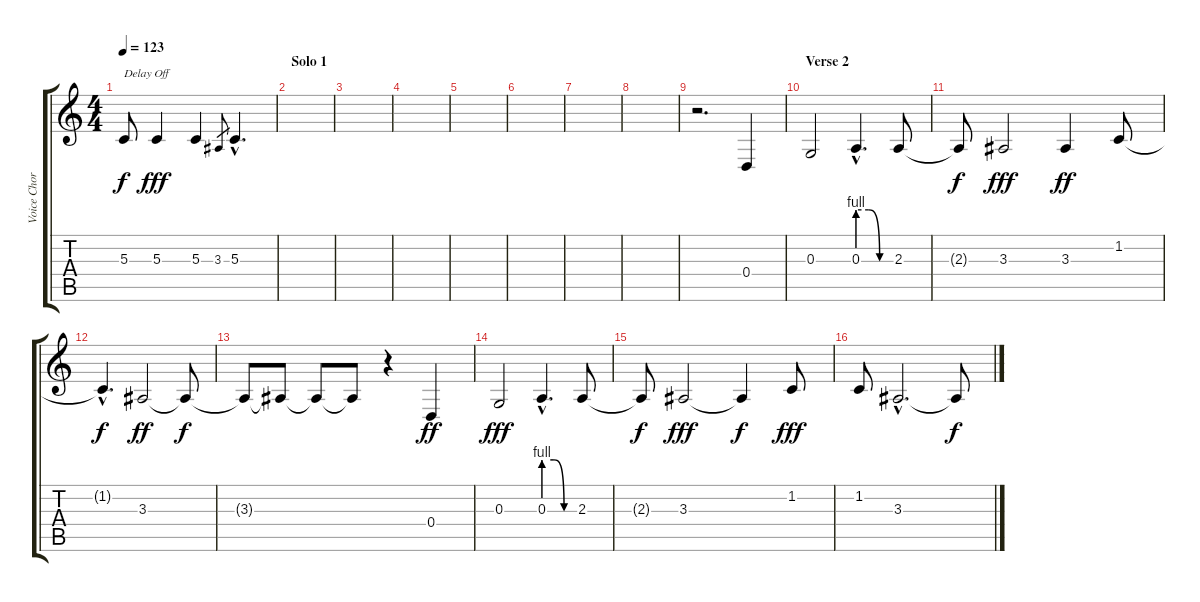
\track ("Voice Chorus Effect" "Voice Chor") {instrument frenchhorn}
\staff {score tabs}
\tuning (E4 B3 G3 D3 A2 E2) {hide}
\ts (4 4)
\tempo 123
\clef g2
\ks c
5.3{t}.8{txt "Delay Off" dy f} 5.3.4{dy fff} 5.3.4 3.3.8{gr} 5.3{hac}.4{d} |
\section ("" "Solo 1")
|
|
|
|
|
|
|
r.2{d volume 7} 0.4.4 |
\section ("" "Verse 2")
0.3.2 0.3{be (custom 0 4 20 4 40 0 60 0) hac}.4{d} 2.3.8 |
2.3{t}.8{dy f} 3.3.2{dy fff} 3.3.4{dy ff} 1.2.8 |
1.2{hac t}.4{d dy f} 3.3.2{dy ff} 3.3{t}.8{dy f volume 5} |
3.3{t}.8{volume 4} 3.3{t}.8{volume 3} 3.3{t}.8{volume 1} 3.3{t}.8{volume 0} r.4 0.4.4{dy ff volume 6} |
0.3.2{dy fff volume 6} 0.3{be (custom 0 4 20 4 40 0 60 0) hac}.4{d} 2.3.8 |
2.3{t}.8{dy f} 3.3.2{dy fff} 3.3{t}.4{dy f} 1.2.8{dy fff} |
1.2.8 3.3{hac}.2{d} 3.3{t}.8{dy f volume 6}
